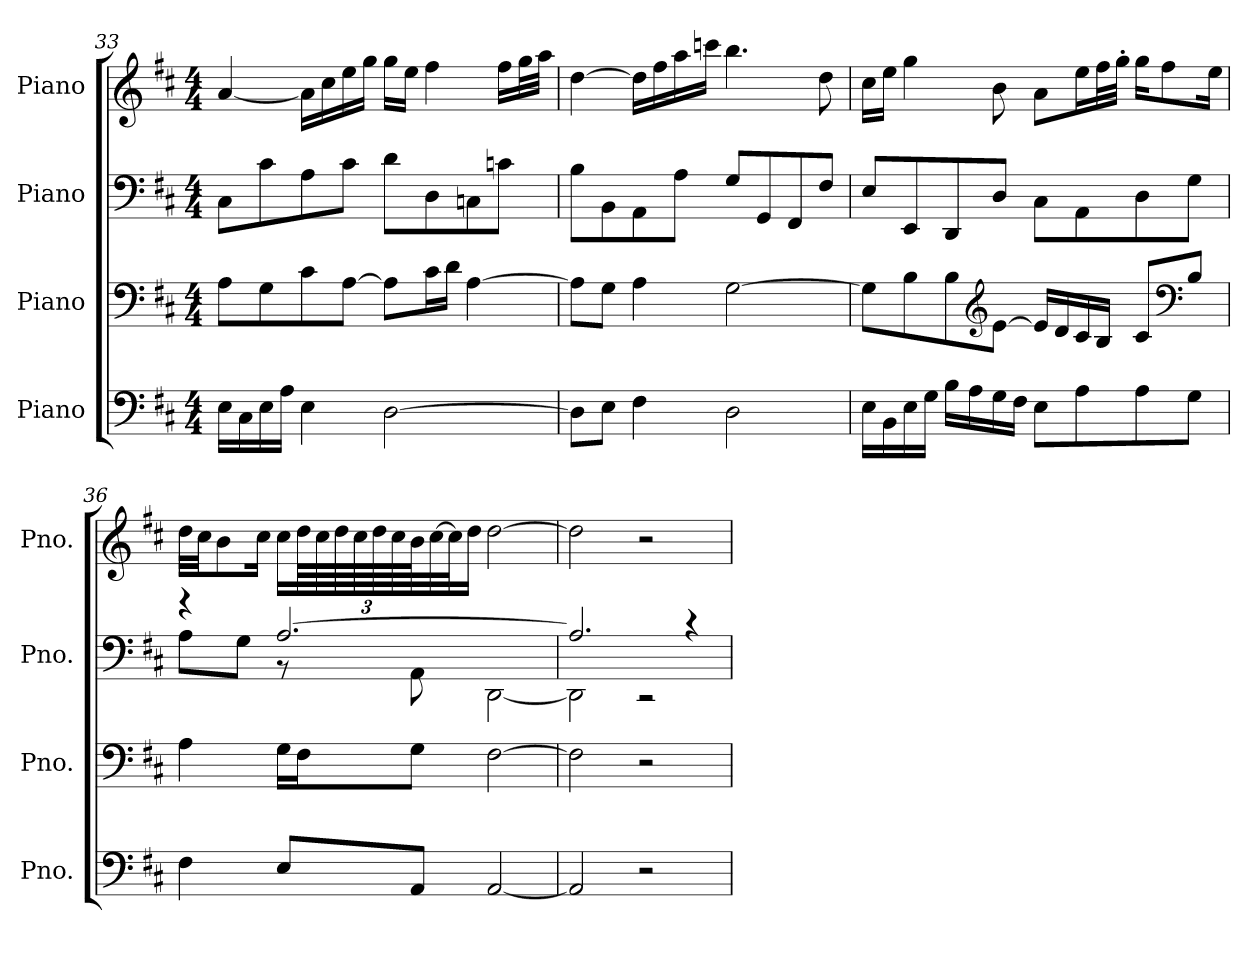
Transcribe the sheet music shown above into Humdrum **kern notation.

**kern	**kern	**kern	**kern
*part4	*part3	*part2	*part1
*staff4	*staff3	*staff2	*staff1
*I"Piano	*I"Piano	*I"Piano	*I"Piano
*I'Pno.	*I'Pno.	*I'Pno.	*I'Pno.
!!LO:PB:g=z
*clefF4	*clefF4	*clefF4	*clefG2
*k[f#c#]	*k[f#c#]	*k[f#c#]	*k[f#c#]
*M4/4	*M4/4	*M4/4	*M4/4
=33	=33	=33	=33
16E\LL	8A\L	8C#\L	[4a/
16C#\	.	.	.
16E\	8G\	8c#\	.
16A\JJ	.	.	.
4E\	8c#\	8A\	16a\LL]
.	.	.	16cc#\
.	[8A\J	8c#\J	16ee\
.	.	.	16gg\JJ
[2D\	8A\L]	8d\L	16gg\LL
.	.	.	16ee\JJ
.	16c#\L	8D\	4ff#\
.	16d\JJ	.	.
.	[4A\	8Cn\	.
.	.	8cn\J	16ff#\LL
.	.	.	32gg\L
.	.	.	32aa\JJJ
=34	=34	=34	=34
8D\L]	8A\L]	8B\L	[4dd\
8E\J	8G\J	8BB\	.
4F#\	4A\	8AA\	16dd\LL]
.	.	.	16ff#\
.	.	8A\J	16aa\
.	.	.	16cccn\JJ
2D\	[2G\	8G/L	4.bb\
.	.	8GG/	.
.	.	8FF#/	.
.	.	8F#/J	8dd\
!!LO:LB:g=z
=35	=35	=35	=35
16E\LL	8G\L]	8E/L	16cc#\LL
16BB\	.	.	16ee\JJ
16E\	8B\	8EE/	4gg\
16G\JJ	.	.	.
16B\LL	8B\	8DD/	.
16A\	.	.	.
*	*clefG2	*	*
16G\	[8e\J	8D/J	8b\
16F#\JJ	.	.	.
8E\L	16e/LL]	8C#\L	8a\L
.	16d/	.	.
8A\	16c#/	8AA\	16ee\L
.	16B/JJ	.	32ff#\L
.	.	.	32gg'\JJJ
8A\	8c#/L	8D\	16gg\KL
.	.	.	8ff#\
*	*clefF4	*	*
8G\J	8B/J	8G\J	.
.	.	.	16ee\Jk
=36	=36	=36	=36
*	*	*^	*
4F#\	4A\	4r	8A\L	32dd\LLL
.	.	.	.	32cc#\JJ
.	.	.	.	8b\
.	.	.	8G\J	.
.	.	.	.	16cc#\Jk
8E/L	16G\LL	[2.A/	8r	16cc#\LL
*	*	*	*	*Xbrackettup
.	16F#\J	.	.	96dd\LL
.	.	.	.	96cc#\
.	.	.	.	96dd\
.	.	.	.	96cc#\
.	.	.	.	96dd\
.	.	.	.	96cc#\
8AA/J	8G\J	.	8AA\	96b\J
.	.	.	.	[48cc#\
.	.	.	.	32cc#\J]
.	.	.	.	16dd\JJ
[2AA/	[2F#\	.	[2DD\	[2dd\
=37	=37	=37	=37	=37
2AA/]	2F#\]	2.A/]	2DD\]	2dd\]
2r	2r	.	2r	2r
.	.	4r	.	.
*	*	*v	*v	*
=	=	=	=
*-	*-	*-	*-
